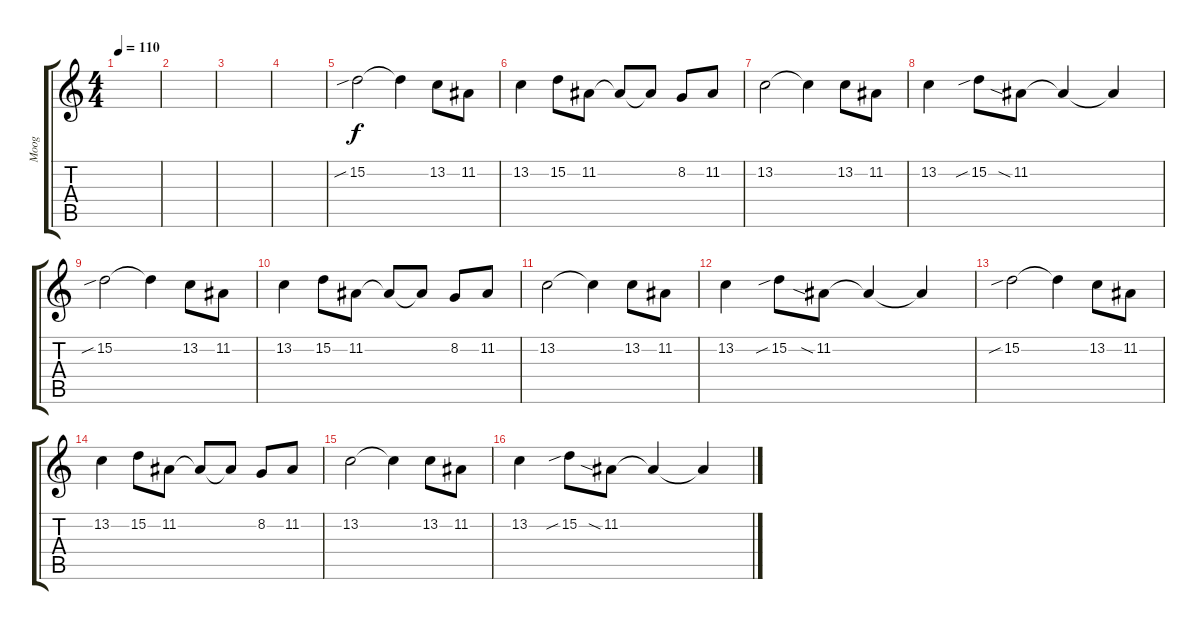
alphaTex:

\track ("Moog" "Moog") {instrument fx8scifi}
\staff {score tabs}
\tuning (E4 B3 G3 D3 A2 E2) {hide}
\ts (4 4)
\tempo 110
\clef g2
\ks c
|
|
|
|
15.2{sib}.2 15.2{t}.4 13.2.8 11.2.8 |
13.2.4 15.2.8 11.2.8 11.2{t}.8 11.2{t}.8 8.2.8 11.2.8 |
13.2.2 13.2{t}.4 13.2.8 11.2.8 |
13.2.4 15.2{sib}.8 11.2{sia}.8 11.2{t}.4 11.2{t}.4 |
15.2{sib}.2 15.2{t}.4 13.2.8 11.2.8 |
13.2.4 15.2.8 11.2.8 11.2{t}.8 11.2{t}.8 8.2.8 11.2.8 |
13.2.2 13.2{t}.4 13.2.8 11.2.8 |
13.2.4 15.2{sib}.8 11.2{sia}.8 11.2{t}.4 11.2{t}.4 |
15.2{sib}.2 15.2{t}.4 13.2.8 11.2.8 |
13.2.4 15.2.8 11.2.8 11.2{t}.8 11.2{t}.8 8.2.8 11.2.8 |
13.2.2 13.2{t}.4 13.2.8 11.2.8 |
13.2.4 15.2{sib}.8 11.2{sia}.8 11.2{t}.4 11.2{t}.4
